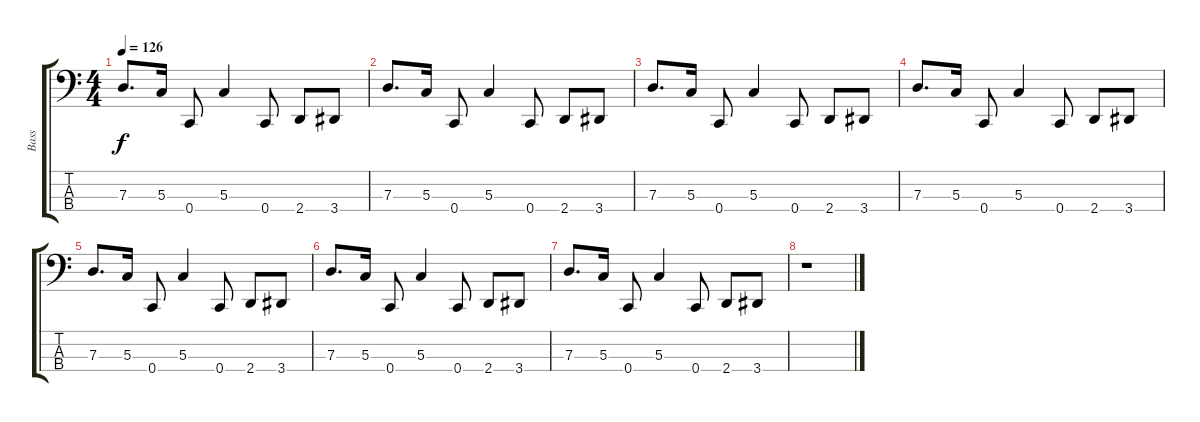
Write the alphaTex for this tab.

\track ("Bass" "Bass") {instrument electricbassfinger}
\staff {score tabs}
\tuning (F2 C2 G1 C1) {hide}
\ts (4 4)
\tempo 126
\clef f4
\ks c
7.3.8{d dy f} 5.3.16 0.4.8 5.3.4 0.4.8 2.4.8 3.4.8 |
7.3.8{d} 5.3.16 0.4.8 5.3.4 0.4.8 2.4.8 3.4.8 |
7.3.8{d} 5.3.16 0.4.8 5.3.4 0.4.8 2.4.8 3.4.8 |
7.3.8{d} 5.3.16 0.4.8 5.3.4 0.4.8 2.4.8 3.4.8 |
7.3.8{d} 5.3.16 0.4.8 5.3.4 0.4.8 2.4.8 3.4.8 |
7.3.8{d} 5.3.16 0.4.8 5.3.4 0.4.8 2.4.8 3.4.8 |
7.3.8{d} 5.3.16 0.4.8 5.3.4 0.4.8 2.4.8 3.4.8 |
r.1
